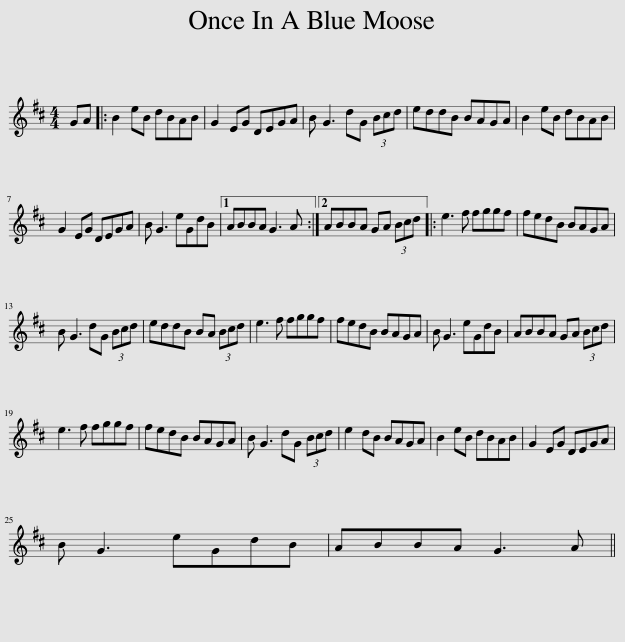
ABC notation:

X:1
L:1/8
M:4/4
I:linebreak $
K:D
V:1 treble
V:1
 GA |: B2 eB dBAB | G2 EG DEGA | B G3 dG (3Bcd | eddB BAGA | %5
 B2 eB dBAB |$ G2 EG DEGA | B G3 eGdB |1 ABBA G3 A :|2 ABBA GA (3Bcd |: %10
 e3 f fggf | fedB BAGA |$ B G3 dG (3Bcd | eddB BA (3Bcd | e3 f fggf | %15
 fedB BAGA | B G3 eGdB | ABBA GA (3Bcd |$ e3 f fggf | fedB BAGA | %20
 B G3 dG (3Bcd | e2 dB BAGA | B2 eB dBAB | G2 EG DEGA |$ B G3 eGdB | %25
 ABBA G3 A || %26
